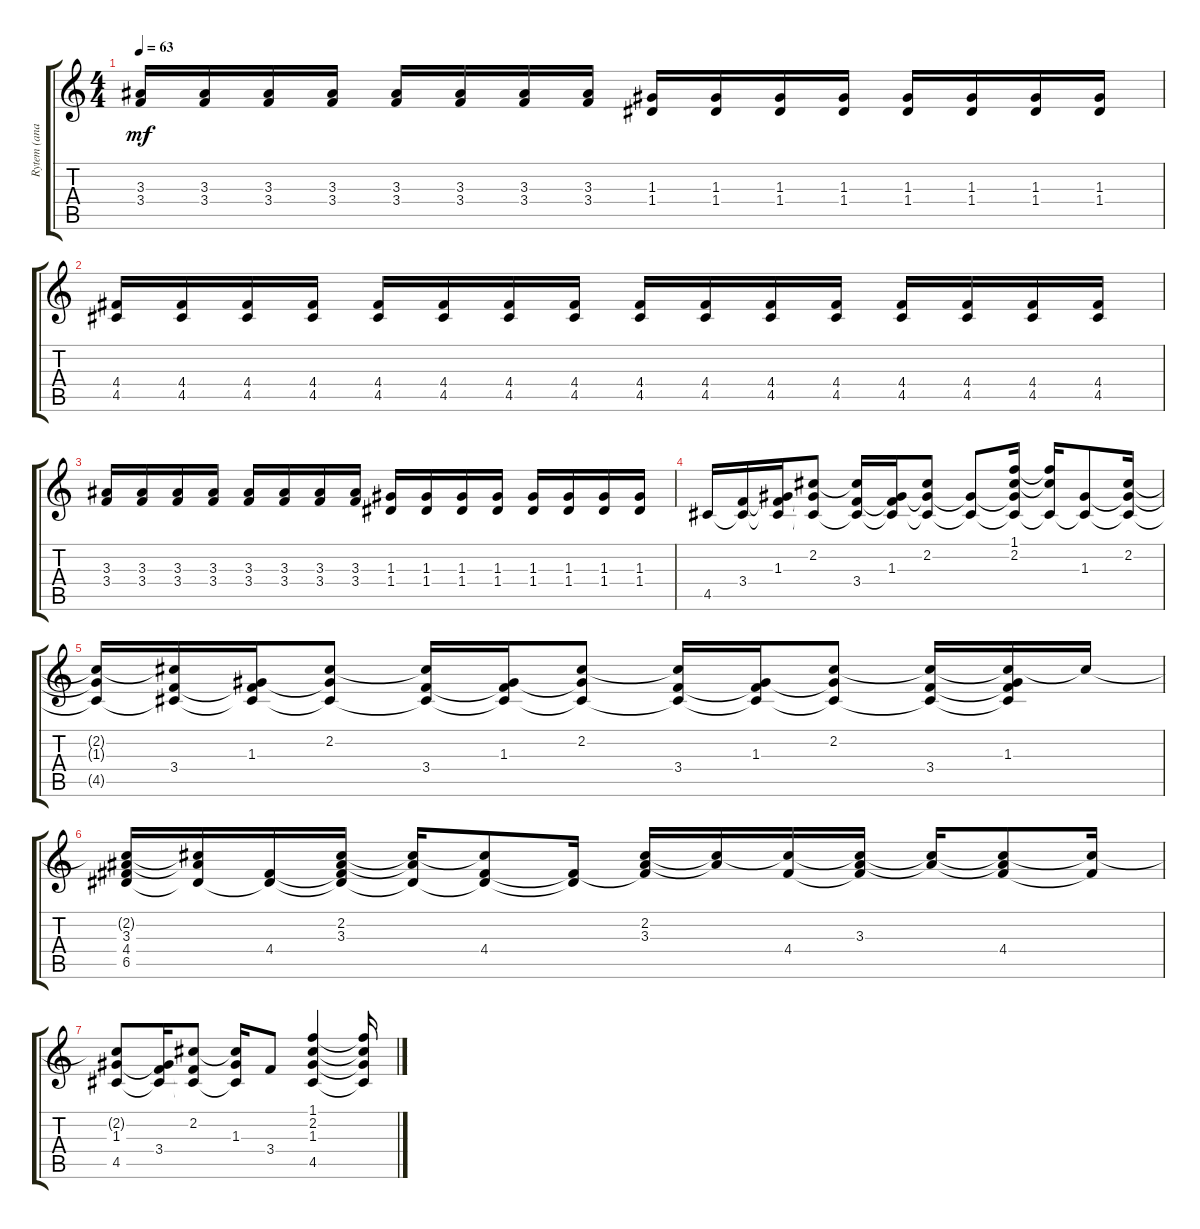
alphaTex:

\track ("Rytem" "Rytem (ana") {instrument electricguitarclean}
\staff {score tabs}
\tuning (E4 B3 G3 D3 A2 E2) {hide}
\ts (4 4)
\tempo 63
\clef g2
\ks c
(3.3 3.4).16{dy mf} (3.3 3.4).16 (3.3 3.4).16 (3.3 3.4).16 (3.3 3.4).16 (3.3 3.4).16 (3.3 3.4).16 (3.3 3.4).16 (1.3 1.4).16 (1.3 1.4).16 (1.3 1.4).16 (1.3 1.4).16 (1.3 1.4).16 (1.3 1.4).16 (1.3 1.4).16 (1.3 1.4).16 |
(4.4 4.5).16 (4.4 4.5).16 (4.4 4.5).16 (4.4 4.5).16 (4.4 4.5).16 (4.4 4.5).16 (4.4 4.5).16 (4.4 4.5).16 (4.4 4.5).16 (4.4 4.5).16 (4.4 4.5).16 (4.4 4.5).16 (4.4 4.5).16 (4.4 4.5).16 (4.4 4.5).16 (4.4 4.5).16 |
(3.3 3.4).16 (3.3 3.4).16 (3.3 3.4).16 (3.3 3.4).16 (3.3 3.4).16 (3.3 3.4).16 (3.3 3.4).16 (3.3 3.4).16 (1.3 1.4).16 (1.3 1.4).16 (1.3 1.4).16 (1.3 1.4).16 (1.3 1.4).16 (1.3 1.4).16 (1.3 1.4).16 (1.3 1.4).16 |
4.5.16 (3.4 4.5{t}).16 (1.3 3.4{t} 4.5{t}).16 (2.2 1.3{t} 4.5{t}).8 (2.2{t} 3.4 4.5{t}).16 (1.3 3.4{t} 4.5{t}).16 (2.2 1.3{t} 4.5{t}).8 (1.3{t} 4.5{t}).8 (1.1 2.2 1.3{t} 4.5{t}).16 (1.1{t} 2.2{t} 4.5{t}).16 (1.3 4.5{t}).8 (2.2 1.3{t} 4.5{t}).16 |
(2.2{t} 1.3{t} 4.5{t}).16 (2.2{t} 3.4 4.5{t}).16 (1.3 3.4{t} 4.5{t}).16 (2.2 1.3{t} 4.5{t}).8 (2.2{t} 3.4 4.5{t}).16 (1.3 3.4{t} 4.5{t}).16 (2.2 1.3{t} 4.5{t}).8 (2.2{t} 3.4 4.5{t}).16 (1.3 3.4{t} 4.5{t}).16 (2.2 1.3{t} 4.5{t}).8 (2.2{t} 3.4 4.5{t}).16 (2.2{t} 1.3 3.4{t} 4.5{t}).16 2.2{t}.16 |
(2.2{t} 3.3 4.4 6.5).16 (2.2{t} 3.3{t} 6.5{t}).16 (4.4 6.5{t}).16 (2.2 3.3 4.4{t} 6.5{t}).16 (2.2{t} 3.3{t} 6.5{t}).16 (2.2{t} 4.4 6.5{t}).8 (4.4{t} 6.5{t}).16 (2.2 3.3 4.4{t}).16 (2.2{t} 3.3{t}).16 (2.2{t} 4.4).16 (2.2{t} 3.3 4.4{t}).16 (2.2{t} 3.3{t}).16 (2.2{t} 3.3{t} 4.4).8 (2.2{t} 4.4{t}).16 |
(2.2{t} 1.3 4.5).8 (1.3{t} 3.4 4.5{t}).16 (2.2 3.4{t} 4.5{t}).8 (2.2{t} 1.3 4.5{t}).16 3.4.8 (1.1 2.2 1.3 4.5).4 (1.1{t} 2.2{t} 1.3{t} 4.5{t}).16
